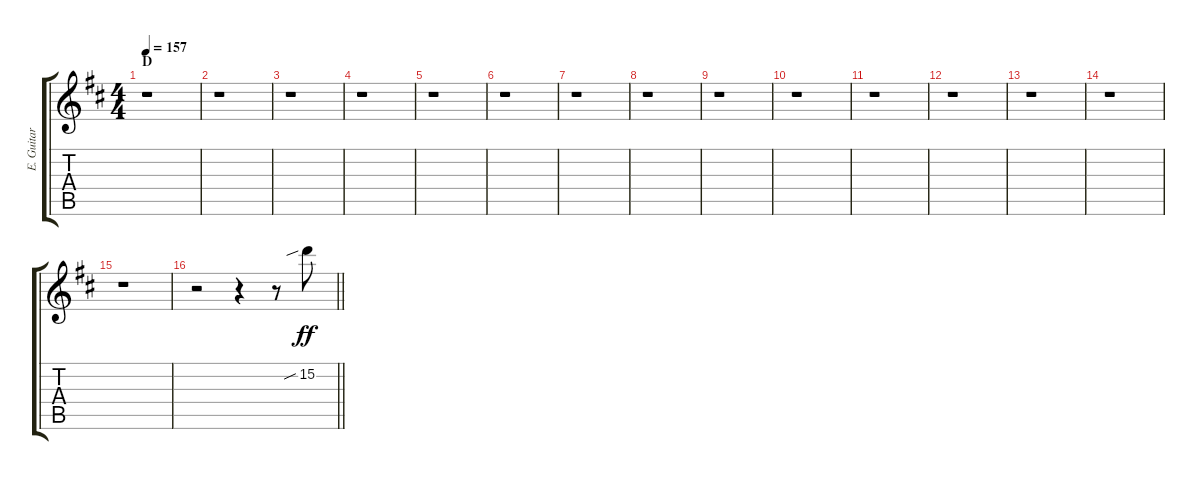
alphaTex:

\track ("E. Guitar III" "E. Guitar ") {instrument overdrivenguitar}
\staff {score tabs}
\tuning (E4 B3 G3 D3 A2 D2) {hide}
\ts (4 4)
\section ("" "D")
\tempo 157
\clef g2
\ks d
r.1{dy f} |
r.1 |
r.1 |
r.1 |
r.1 |
r.1 |
r.1 |
r.1 |
r.1 |
r.1 |
r.1 |
r.1 |
r.1 |
r.1 |
r.1 |
\barLineRight lightlight
r.2 r.4 r.8 15.2{sib}.8{dy ff}
